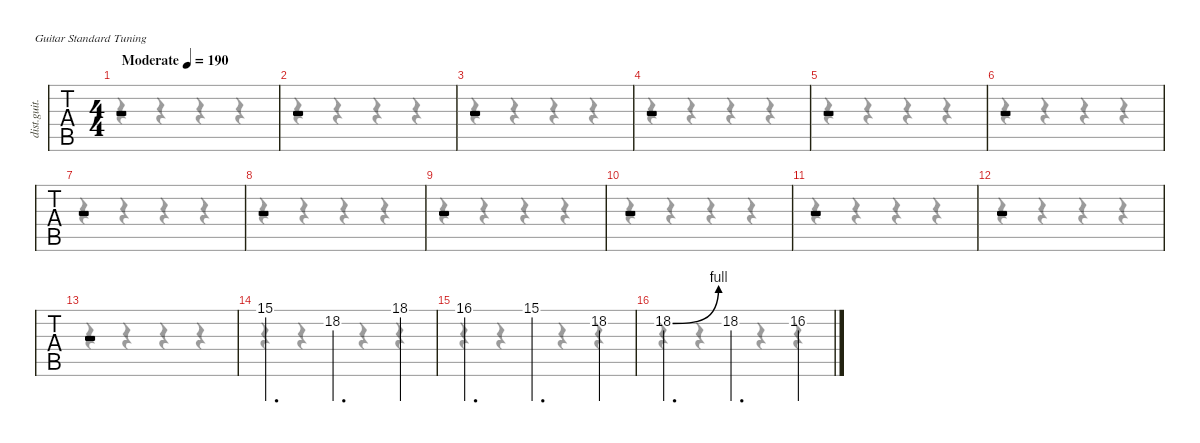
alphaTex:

\defaultSystemsLayout 4
\hideDynamics
\bracketExtendMode nobrackets
\track ("Fills" "dist.guit.") {instrument distortionguitar}
\staff {tabs}
\tuning (E4 B3 G3 D3 A2 E2)
\voice
\ts (4 4)
\beaming (8 2 2 2 2)
\tempo (190 "Moderate")
\clef g2
\ks c
r.1{dy f instrument distortionguitar beam Up} |
r.1{beam Up} |
r.1{beam Up} |
r.1{beam Up} |
r.1{beam Up} |
r.1{beam Up} |
r.1{beam Up} |
r.1{beam Up} |
r.1{beam Up} |
r.1{beam Up} |
r.1{beam Up} |
r.1{beam Up} |
r.1{beam Up} |
15.1.4{d beam Up} 18.2.4{d beam Up} 18.1{acc #}.4{beam Up} |
16.1{acc #}.4{d beam Up} 15.1.4{d beam Up} 18.2.4{beam Up} |
18.2{be (bend 0 0 30 4)}.4{d beam Up} 18.2.4{d beam Up} 16.2{acc #}.4{beam Up}
\voice
\clef g2
\ottava regular
\simile none
\ks c
r.4{dy mf beam Down} r.4{beam Down} r.4{beam Down} r.4{beam Down} |
r.4{beam Down} r.4{beam Down} r.4{beam Down} r.4{beam Down} |
r.4{beam Down} r.4{beam Down} r.4{beam Down} r.4{beam Down} |
r.4{beam Down} r.4{beam Down} r.4{beam Down} r.4{beam Down} |
r.4{beam Down} r.4{beam Down} r.4{beam Down} r.4{beam Down} |
r.4{beam Down} r.4{beam Down} r.4{beam Down} r.4{beam Down} |
r.4{beam Down} r.4{beam Down} r.4{beam Down} r.4{beam Down} |
r.4{beam Down} r.4{beam Down} r.4{beam Down} r.4{beam Down} |
r.4{beam Down} r.4{beam Down} r.4{beam Down} r.4{beam Down} |
r.4{beam Down} r.4{beam Down} r.4{beam Down} r.4{beam Down} |
r.4{beam Down} r.4{beam Down} r.4{beam Down} r.4{beam Down} |
r.4{beam Down} r.4{beam Down} r.4{beam Down} r.4{beam Down} |
r.4{beam Down} r.4{beam Down} r.4{beam Down} r.4{beam Down} |
r.4{beam Down} r.4{beam Down} r.4{beam Down} r.4{beam Down} |
r.4{beam Down} r.4{beam Down} r.4{beam Down} r.4{beam Down} |
r.4{beam Down} r.4{beam Down} r.4{beam Down} r.4{beam Down}
